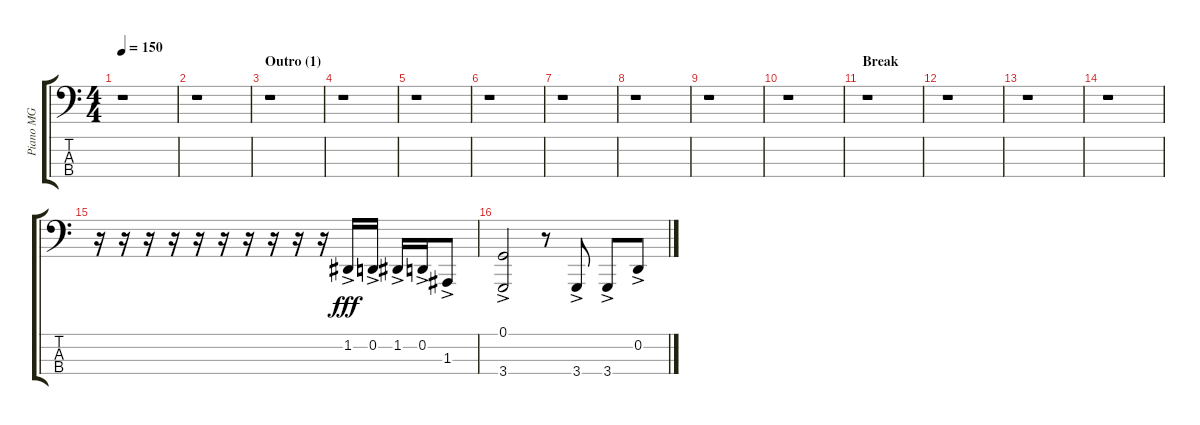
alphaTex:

\track ("Piano MG" "Piano MG") {instrument acousticgrandpiano}
\staff {score tabs}
\tuning (G2 D2 A1 E1) {hide}
\ts (4 4)
\tempo 150
\clef f4
\ks c
r.1{dy fff} |
r.1 |
\section ("" "Outro (1)")
r.1 |
r.1 |
r.1 |
r.1 |
r.1 |
r.1 |
r.1 |
r.1 |
\section ("" "Break")
r.1 |
r.1 |
r.1 |
r.1 |
r.16 r.16 r.16 r.16 r.16 r.16 r.16 r.16 r.16 r.16 1.2{ac}.16 0.2{ac}.16 1.2{ac}.16 0.2{ac}.16 1.3{ac}.8 |
(0.1{ac} 3.4{ac}).2 r.8 3.4{ac}.8 3.4{ac}.8 0.2{ac}.8
